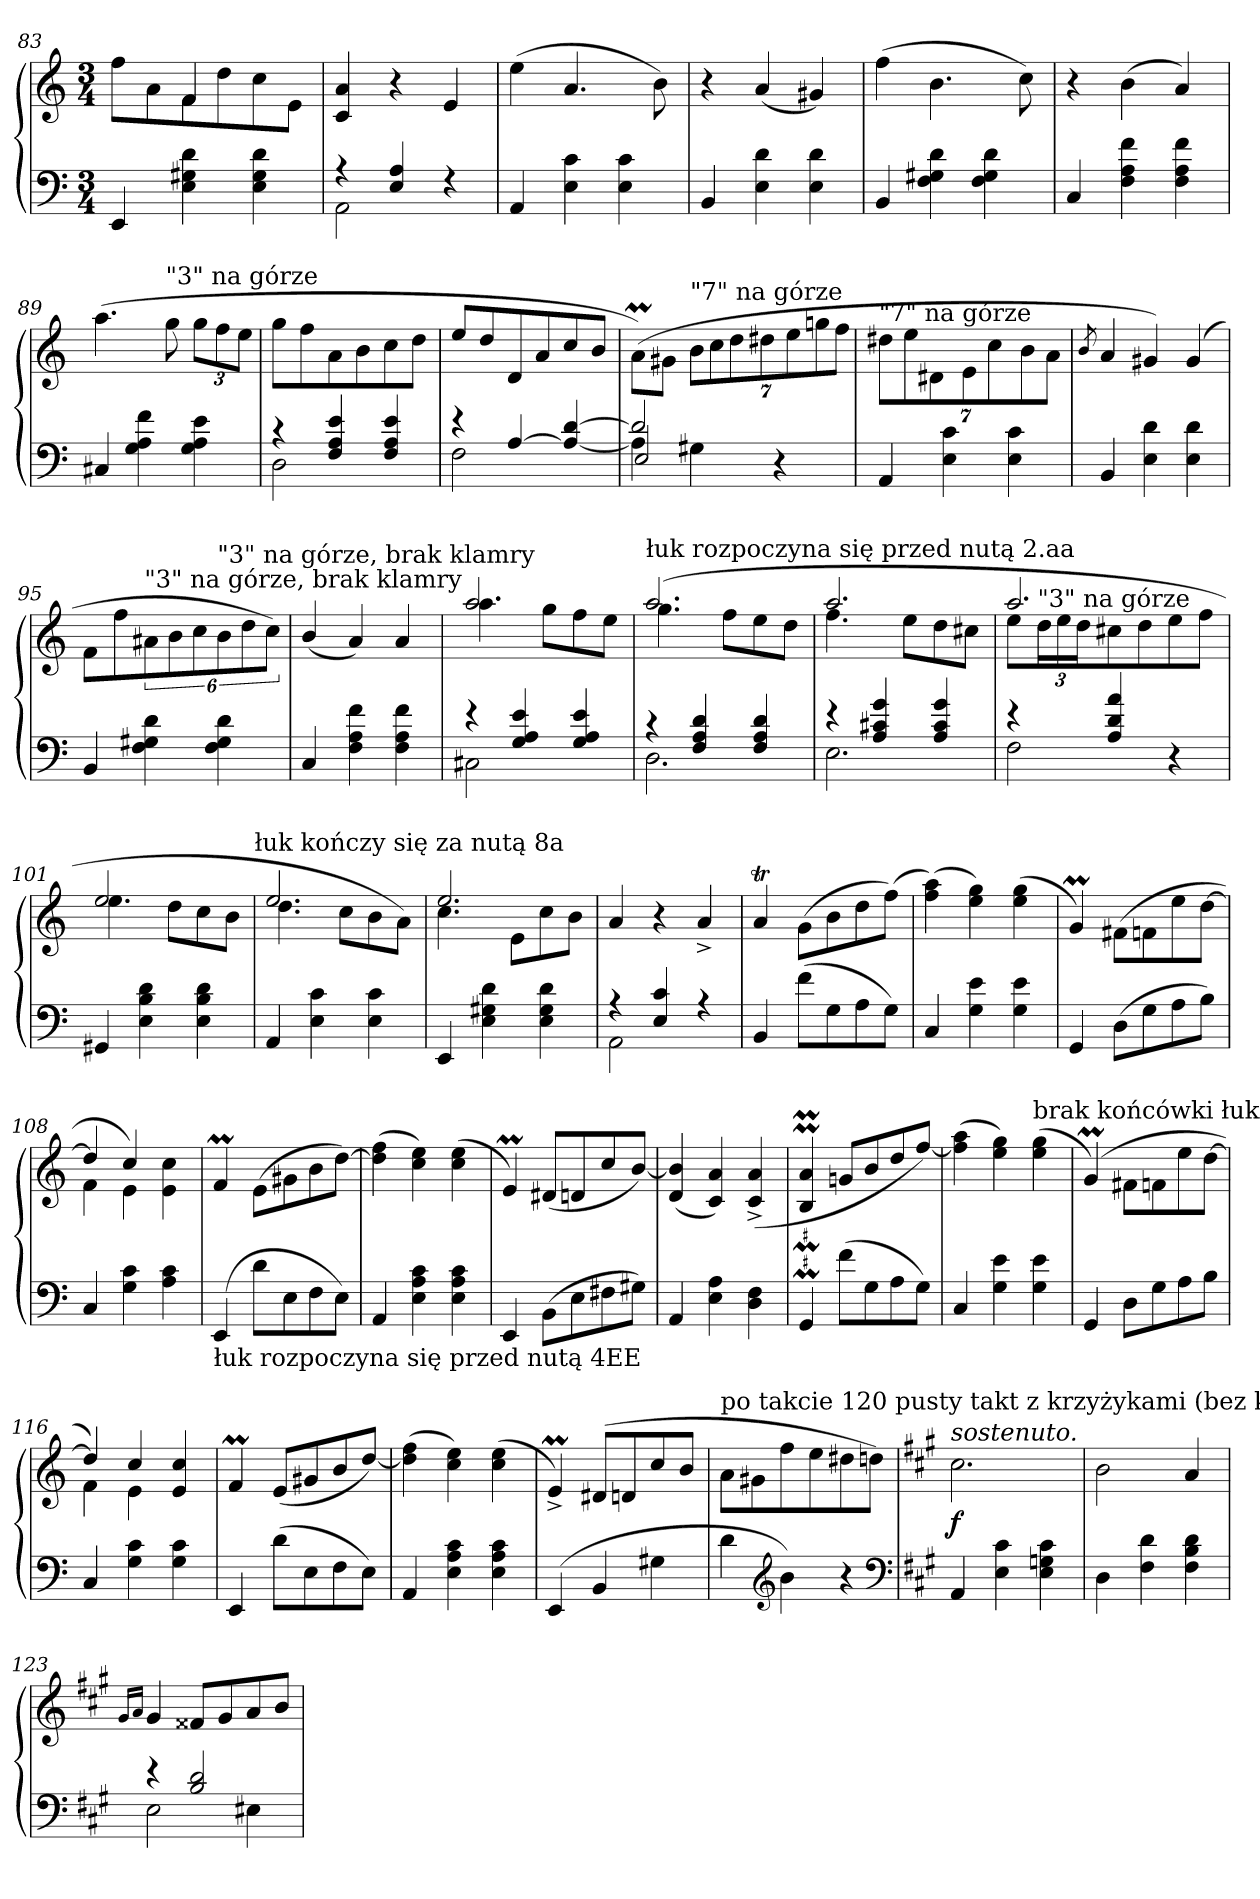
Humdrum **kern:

**kern	**kern	**dynam
*part1	*part1	*part1
*staff2	*staff1	*staff1/2
*clefF4	*clefG2	*
*k[]	*k[]	*
*M3/4	*M3/4	*
=83	=83	=83
*	*^	*
4EE	4rgggyy	8ffL	.
.	.	8a	.
4E 4G#X 4d	4f	8f	.
.	.	8dd	.
4E 4G# 4d	4reeeyy	8cc	.
.	.	8eJ	.
*	*v	*v	*
=84	=84	=84
*^	*	*
4rA	2AA	4c 4a	.
4E 4A	.	4r	.
4rF	4ryy	4e	.
*v	*v	*	*
=85	=85	=85
4AA	(>4ee	.
4E 4c	4.a	.
4E 4c	.	.
.	8b)	.
=86	=86	=86
4BB/	4r	.
4E 4d	(<4a/	.
4E 4d	4g#X/)	.
=87	=87	=87
4BB/	(>4ff	.
4F 4G#X 4d	4.b	.
4F 4G# 4d	.	.
.	8cc)	.
=88	=88	=88
4C/	4r	.
4F 4A 4f	(>4b	.
4F 4A 4f	4a/)	.
=89	=89	=89
4C#X/	(>4.aa	.
4G 4A 4f	.	.
!	!LO:TX:a:t="3" na górze	!
.	8gg	.
4G 4A 4e	12ggL	.
.	12ff	.
.	12eeJ	.
=90	=90	=90
*^	*	*
4rc	2D	8ggL	.
.	.	8ff	.
4F 4A 4e	.	8a	.
.	.	8b	.
4F/ 4A/ 4e/	4ryy	8cc	.
.	.	8ddJ	.
=91	=91	=91	=91
4r	2F	8eeL	.
.	.	8dd	.
[<4A	.	8d	.
.	.	8a	.
4A_/ [4d/	4ryy	8cc	.
.	.	8bJ	.
=92	=92	=92	=92
*	*^	*	*
2d]	4A]	2E	(>8aM\L)	.
.	.	.	8g#XJ	.
!	!	!	!LO:TX:a:t="7" na górze	!
.	4G#X	.	14bL	.
.	.	.	14cc	.
.	.	.	14dd	.
.	.	.	14dd#X	.
4ryy	4r	4ryy	.	.
.	.	.	14ee	.
.	.	.	14ggn	.
.	.	.	14ffJ	.
*v	*v	*v	*	*
=93	=93	=93
!	!LO:TX:a:t="7" na górze	!
4AA	28%3dd#X\L	.
.	28%3ee	.
.	28%3d#X	.
4E 4c	.	.
.	28%3e	.
.	28%3cc	.
4E 4c	.	.
.	28%3b	.
.	28%3aJ	.
=94	=94	=94
.	8qb/	.
4BB	4a/	.
4E 4d	4g#X/)	.
4E 4d	(>4g#/	.
=95	=95	=95
4BB	8fL	.
.	8ff	.
!	!LO:TX:a:t="3" na górze, brak klamry	!
4F 4G#X 4d	12a#X	.
.	12b	.
.	12cc	.
!	!LO:TX:a:t="3" na górze, brak klamry	!
4F 4G# 4d	12b	.
.	12dd	.
.	12ccJ)	.
=96	=96	=96
4C/	(<4b/	.
4F 4A 4f	4a/)	.
4F 4A 4f	4a/	.
=97	=97	=97
*^	*^	*
4re	2C#X	2.aa	4.aa	.
4G 4A 4e	.	.	.	.
.	.	.	8ggL	.
4G/ 4A/ 4e/	4ryy	.	8ff	.
.	.	.	8eeJ	.
=98	=98	=98	=98	=98
!	!	!LO:TX:a:t=łuk rozpoczyna się przed nutą 2.aa	!	!
4r	2.D	(>2.aa	4.gg	.
4F 4A 4d	.	.	.	.
.	.	.	8ffL	.
4F 4A 4d	.	.	8ee	.
.	.	.	8ddJ	.
=99	=99	=99	=99	=99
4re	2.E	2.aa	4.ff	.
4A 4c#X 4g	.	.	.	.
.	.	.	8eeL	.
4A 4c# 4g	.	.	8dd	.
.	.	.	8cc#XJ	.
=100	=100	=100	=100	=100
4re	2F	2.aa	8eeL	.
!	!	!	!LO:TX:a:t="3" na górze	!
.	.	.	24ddL	.
.	.	.	24ee	.
.	.	.	24ddJ	.
4A 4d 4a	.	.	8cc#X	.
.	.	.	8dd	.
4r	4rAAAyy	.	8ee	.
.	.	.	8ffJ	.
*v	*v	*	*	*
=101	=101	=101	=101
4GG#X	2ee	4.ee	.
4E 4B 4d	.	.	.
.	.	8ddL	.
4E 4B 4d	4ryy	8cc	.
.	.	8bJ	.
!	!	!LO:TX:a:t=łuk kończy się za nutą 8a	!
=102	=102	=102	=102
4AA	2.ee	4.dd	.
4E 4c	.	.	.
.	.	8ccL	.
4E 4c	.	8b	.
.	.	8aJ)	.
=103	=103	=103	=103
4EE	2.ee	4.cc	.
4E 4G#X 4d	.	.	.
.	.	8eL	.
4E 4G# 4d	.	8cc	.
.	.	8bJ	.
*	*v	*v	*
=104	=104	=104
*^	*	*
4rA	2AA	4a/	.
4E 4c	.	4r	.
4rA	4ryy	4a^>/	.
*v	*v	*	*
=105	=105	=105
4BB/	4aT/	.
(>8fL	(>8gL	.
8G	8b	.
8A	8dd	.
8GJ)	(>8ffJ)	.
=106	=106	=106
4C/	(>4ff 4aa)	.
4G 4e	4ee 4gg)	.
4G 4e	(>4ee 4gg	.
=107	=107	=107
4GG	4gM/)	.
(>8DL	(>8f#X\L	.
8G	8fn	.
8A	8ee	.
8BJ)	[8ddJ	.
=108	=108	=108
*	*^	*
4C/	4dd]	4f	.
4G 4c	4cc)	4e	.
4A 4c	4ryy	4e\ 4cc\	.
=109	=109	=109	=109
!LO:TX:b:t=łuk rozpoczyna się przed nutą 4EE	!	!	!
*	*v	*v	*
(>4EE	4fM/	.
8dL	(>8e\L	.
8E	8g#X	.
8F	8b	.
8EJ)	[8ddJ)	.
=110	=110	=110
4AA	(>4dd] 4ff	.
4E 4A 4c	4cc 4ee)	.
4E 4A 4c	(>4cc 4ee	.
=111	=111	=111
4EE	4em)	.
(>8BBL	(<8d#XL	.
8E	8dn	.
8F#X	8cc	.
8G#XJ)	[8bJ)	.
=112	=112	=112
4AA	(<4d 4b]	.
4E 4A	4c 4a)	.
4D 4F	(<4c^ 4a^	.
=113	=113	=113
4GG	4BM 4aM	.
(>8fL	8gn/L	.
8G	8b	.
8A	8dd	.
8GJ)	[8ffJ)	.
=114	=114	=114
4C/	(>4ff] 4aa	.
4G 4e	4ee 4gg)	.
!	!LO:TX:a:t=brak końcówki łuku do 4g	!
4G 4e	(>4ee 4gg	.
=115	=115	=115
4GG	(>4gM/)	.
8DL	8f#X\L	.
8G	8fn	.
8A	8ee	.
8BJ	[8ddJ	.
=116	=116	=116
*	*^	*
4C/	4dd])	4f	.
4G 4c	4cc	4e	.
4G 4c	4e 4cc	4ryy	.
*	*v	*v	*
=117	=117	=117
4EE	4fM	.
(>8dL	(<8eL	.
8E	8g#X	.
8F	8b	.
8EJ)	[8ddJ)	.
=118	=118	=118
4AA	(>4dd] 4ff	.
4E 4A 4c	4cc 4ee)	.
4E 4A 4c	(>4cc 4ee	.
=119	=119	=119
(>4EE	4em^>)	.
4BB	(>8d#X/L	.
.	8dn	.
4G#X	8cc	.
.	8bJ	.
=120	=120	=120
!	!LO:TX:a:t=po takcie 120 pusty takt z krzyżykami (bez kreski taktowej na końcu)	!
4d	8aL	.
.	8g#X	.
*clefG2	*	*
4b)	8ff	.
.	8ee	.
4r	8dd#X	.
.	8ddnJ)	.
*clefF4	*	*
=121	=121	=121
*k[f#c#g#]	*k[f#c#g#]	*
!	!LO:TX:a:i:t=sostenuto.	!
4AA	2.cc#	f
4E 4c#	.	.
4E 4Gn 4c#	.	.
=122	=122	=122
4D	2b	.
4F# 4d	.	.
4F# 4B 4d	4a	.
=123	=123	=123
.	16qqg#/LL	.
.	16qqa/JJ	.
*^	*	*
4re	2E	4g#/	.
2B 2d	.	8f##X/L	.
.	.	8g#	.
.	4E#X	8a	.
.	.	8bJ	.
*v	*v	*	*
=	=	=
*-	*-	*-
